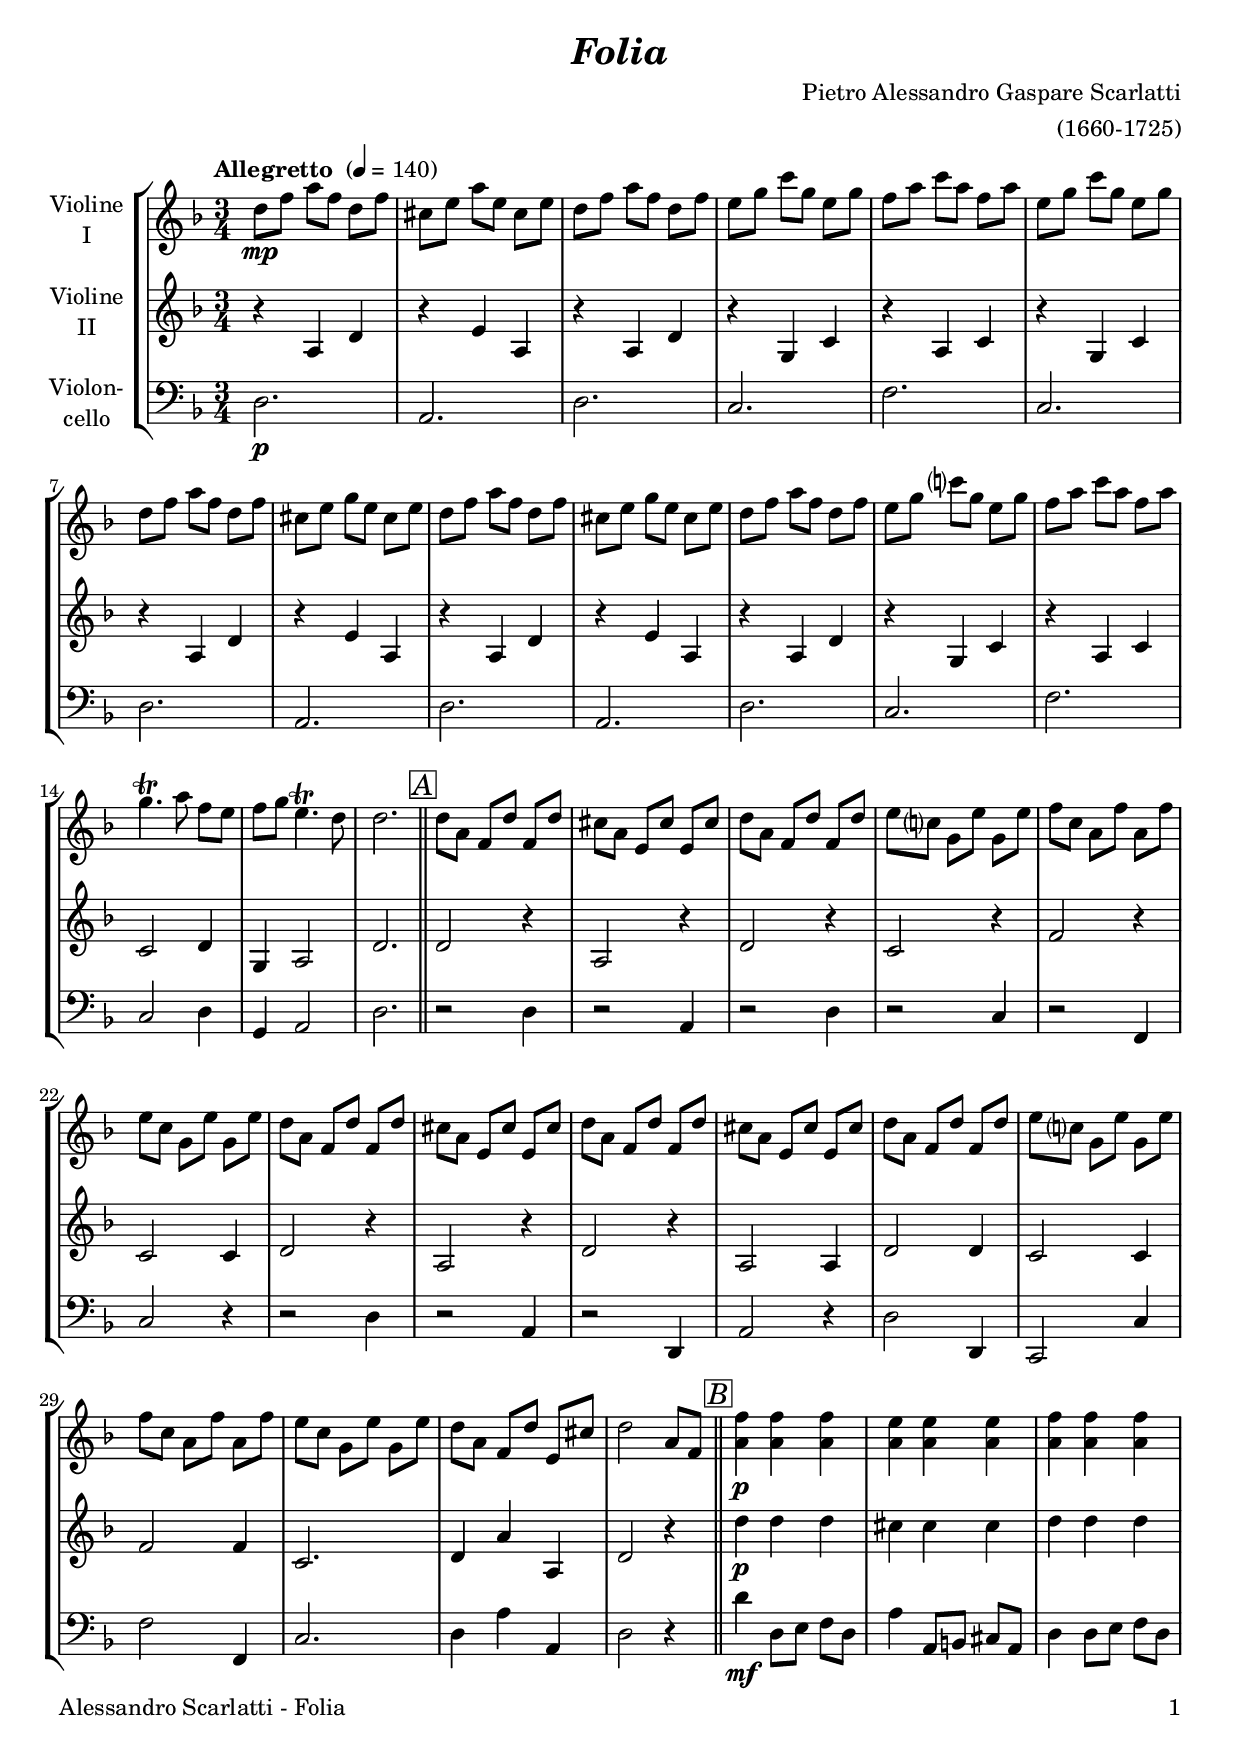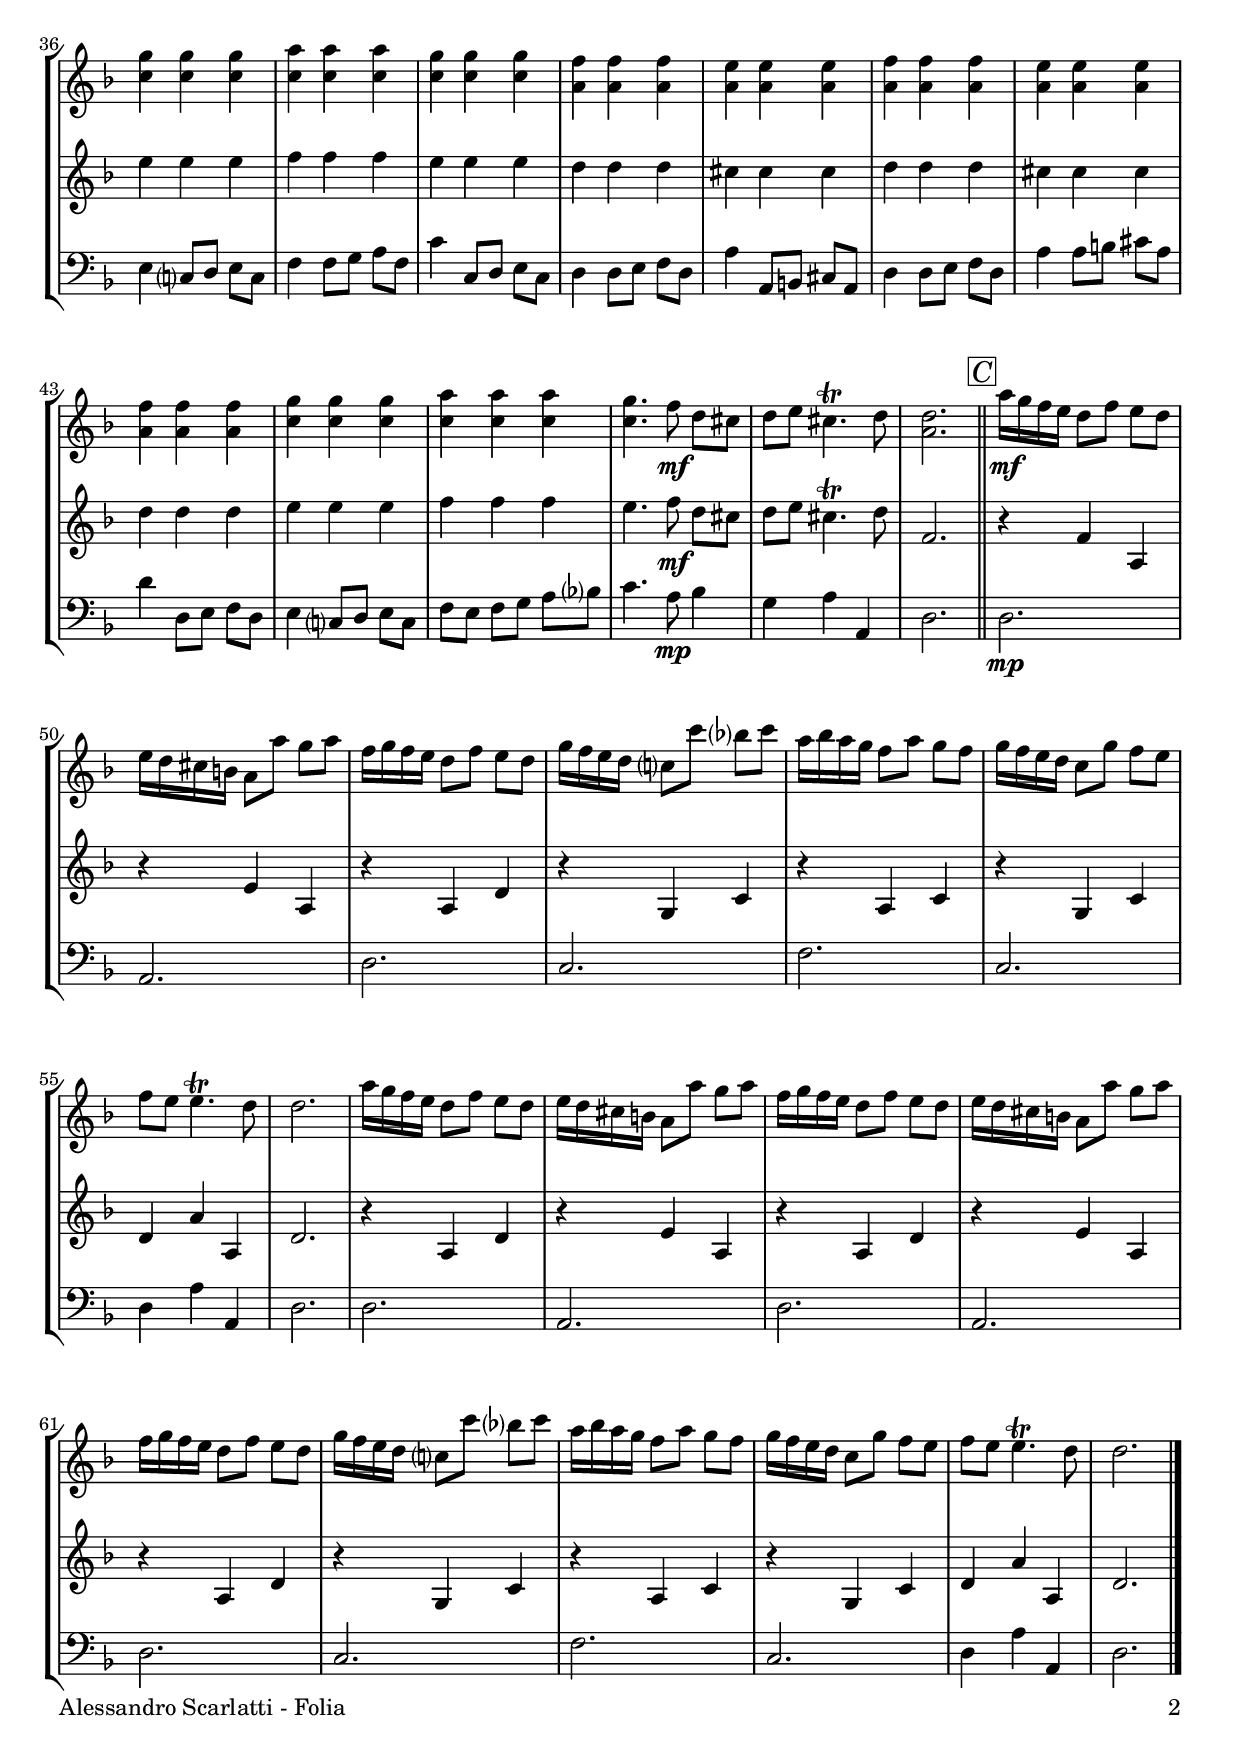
\version "2.20.2"
\include "deutsch.ly"

#(set-global-staff-size 20)

\header {
  title     = \markup \bold \italic "Folia"
  composer  = "Pietro Alessandro Gaspare Scarlatti"
  arranger  = "(1660-1725)"
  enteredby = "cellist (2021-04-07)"
%  piece     = ""
}

voiceconsts = {
  \key d \minor
  \time 3/4
  \clef "treble"
%  \numericTimeSignature
  \compressEmptyMeasures
  % Set default beaming for all staves
  \set Timing.beamExceptions = #'()
  \set Timing.baseMoment     = #(ly:make-moment 1 4)
  \set Timing.beatStructure  = #'(1 1 1 1)
  \tempo "Allegretto " 4=140
}

micl = "clarinet"
mifl = "flute"
miob = "oboe"
mifh = "french horn"
misx = "tenor sax"
mist = "string ensemble 1"
mivl = "violin"
miba = "cello"

boxa = { \bar "||" \mark \markup \box \italic "A" }
boxb = { \bar "||" \mark \markup \box \italic "B" }
boxc = { \bar "||" \mark \markup \box \italic "C" }
boxd = { \bar "||" \mark \markup \box \italic "D" }

atem = \mark \markup \box \italic "a tempo"
rit  = \mark \markup \box \italic "rit."

va = \relative c'' {
  \voiceconsts

  d8\mp f a f d f
  cis e a e cis e
  d f a f d f

  e g c g e g
  f a c a f a
  e g c g e g

  d f a f d f
  cis e g e cis e
  d f a f d f
  cis e g e cis e
  d f a f d f

  e g c? g e g
  f a c a f a
  g4.\trill a8 f e
  f g e4.\trill d8
  d2. \boxa
  
  d8 a f d' f, d'
  cis a e cis' e, cis'
  d a f d' f, d'

  e c? g e' g, e'
  f c a f' a, f'
  e c g e' g, e'

  d a f d' f, d'
  cis a e cis' e, cis'
  d a f d' f, d'
  cis a e cis' e, cis'
  d a f d' f, d'

  e c? g e' g, e'
  f c a f' a, f'
  e c g e' g, e'
  d a f d' e, cis'
  d2 a8 f \boxb

  <a f'>4\p <a f'> <a f'>
  <a e'> <a e'> <a e'>
  <a f'> <a f'> <a f'>

  <c g'> <c g'> <c g'>
  <c a'> <c a'> <c a'>
  <c g'> <c g'> <c g'>
  <a f'> <a f'> <a f'>

  <a e'> <a e'> <a e'>
  <a f'> <a f'> <a f'>
  <a e'> <a e'> <a e'>
  <a f'> <a f'> <a f'>

  <c g'> <c g'> <c g'>
  <c a'> <c a'> <c a'>
  <c g'>4. f8\mf d cis
  d e cis4.\trill d8
  <a d>2. \boxc

  a'16\mf g f e d8 f e d
  e16 d cis h a8 a' g a
  f16 g f e d8 f e d

  g16 f e d c?8 c' b? c
  a16 b a g f8 a g f
  g16 f e d c8 g' f e

  f e e4.\trill d8
  d2.
  a'16 g f e d8 f e d

  e16 d cis h a8 a' g a
  f16 g f e d8 f e d
  e16 d cis h a8 a' g a
  f16 g f e d8 f e d

  g16 f e d c?8 c' b? c
  a16 b a g f8 a g f
  g16 f e d c8 g' f e
  f e e4.\trill d8
  d2. \bar "|."
}

vb = \relative c' {
  \voiceconsts

  r4 a d
  r e a,
  r a d

  r g, c
  r a c
  r g c

  r a d
  r e a,
  r a d
  r e a,
  r a d

  r g, c
  r a c
  c2 d4
  g, a2
  d2. \boxa

  d2 r4
  a2 r4
  d2 r4

  c2 r4
  f2 r4
  c2 c4

  d2 r4
  a2 r4
  d2 r4
  a2 a4
  d2 d4

  c2 c4
  f2 f4
  c2.
  d4 a' a,
  d2 r4 \boxb

  d'\p d d
  cis cis cis
  d d d

  e e e
  f f f
  e e e
  d d d

  cis cis cis
  d d d
  cis cis cis
  d d d

  e e e
  f f f
  e4. f8\mf d cis
  d e cis4.\trill d8
  f,2. \boxc

  r4 f a,
  r e' a,
  r a d

  r g, c
  r a c
  r g c

  d a' a,
  d2.
  r4 a d

  r e a,
  r a d
  r e a,
  r a d

  r g, c
  r a c
  r g c
  d a' a,
  d2. \bar "|."
}

vc = \relative c {
  \voiceconsts
  \clef "bass"

  d2.\p
  a
  d

  c
  f
  c

  d
  a
  d
  a
  d

  c
  f
  c2 d4
  g, a2
  d2. \boxa

  r2 d4
  r2 a4
  r2 d4

  r2 c4
  r2 f,4
  c'2 r4

  r2 d4
  r2 a4
  r2 d,4
  a'2 r4
  d2 d,4

  c2 c'4
  f2 f,4
  c'2.
  d4 a' a,
  d2 r4 \boxb

  d'4\mf d,8 e f d
  a'4 a,8 h cis a
  d4 d8 e f d

  e4 c?8 d e c
  f4 f8 g a f
  c'4 c,8 d e c
  d4 d8 e f d

  a'4 a,8 h cis a
  d4 d8 e f d
  a'4 a8 h cis a
  d4 d,8 e f d

  e4 c?8 d e c
  f e f g a b?
  c4. a8\mp b4
  g a a,
  d2. \boxc

  d2.\mp
  a
  d

  c
  f
  c

  d4 a' a,
  d2.
  d

  a
  d
  a
  d

  c
  f
  c
  d4 a' a,
  d2. \bar "|."
}


music = \new StaffGroup <<
      \new Staff {
	\set Staff.midiInstrument = \mivl
	\set Staff.instrumentName = \markup \center-column { "Violine" "I" }
	\transpose d d { \va }
      }

      \new Staff {
	\set Staff.midiInstrument = \mivl
	\set Staff.instrumentName = \markup \center-column { "Violine" "II" }
	\transpose d d { \vb }
      }

      \new Staff {
	\set Staff.midiInstrument = \miba
	\set Staff.instrumentName = \markup \center-column { "Violon-" "cello" }
	\transpose d d { \vc }
      }
>>

\book {
   \paper {
    print-page-number = ##t
    print-first-page-number = ##t
    ragged-last-bottom = ##f
    oddHeaderMarkup = \markup \null
    evenHeaderMarkup = \markup \null
    oddFooterMarkup = \markup {
      \fill-line {
        \on-the-fly #print-page-number-check-first
        "Alessandro Scarlatti - Folia" \fromproperty #'page:page-number-string
      }
    }
    evenFooterMarkup = \oddFooterMarkup
  } \score {
    \music
    \layout {}
  }

  \score {
    \unfoldRepeats \music

    \midi {
      \context {
        \Score
      }
    }
  }
}